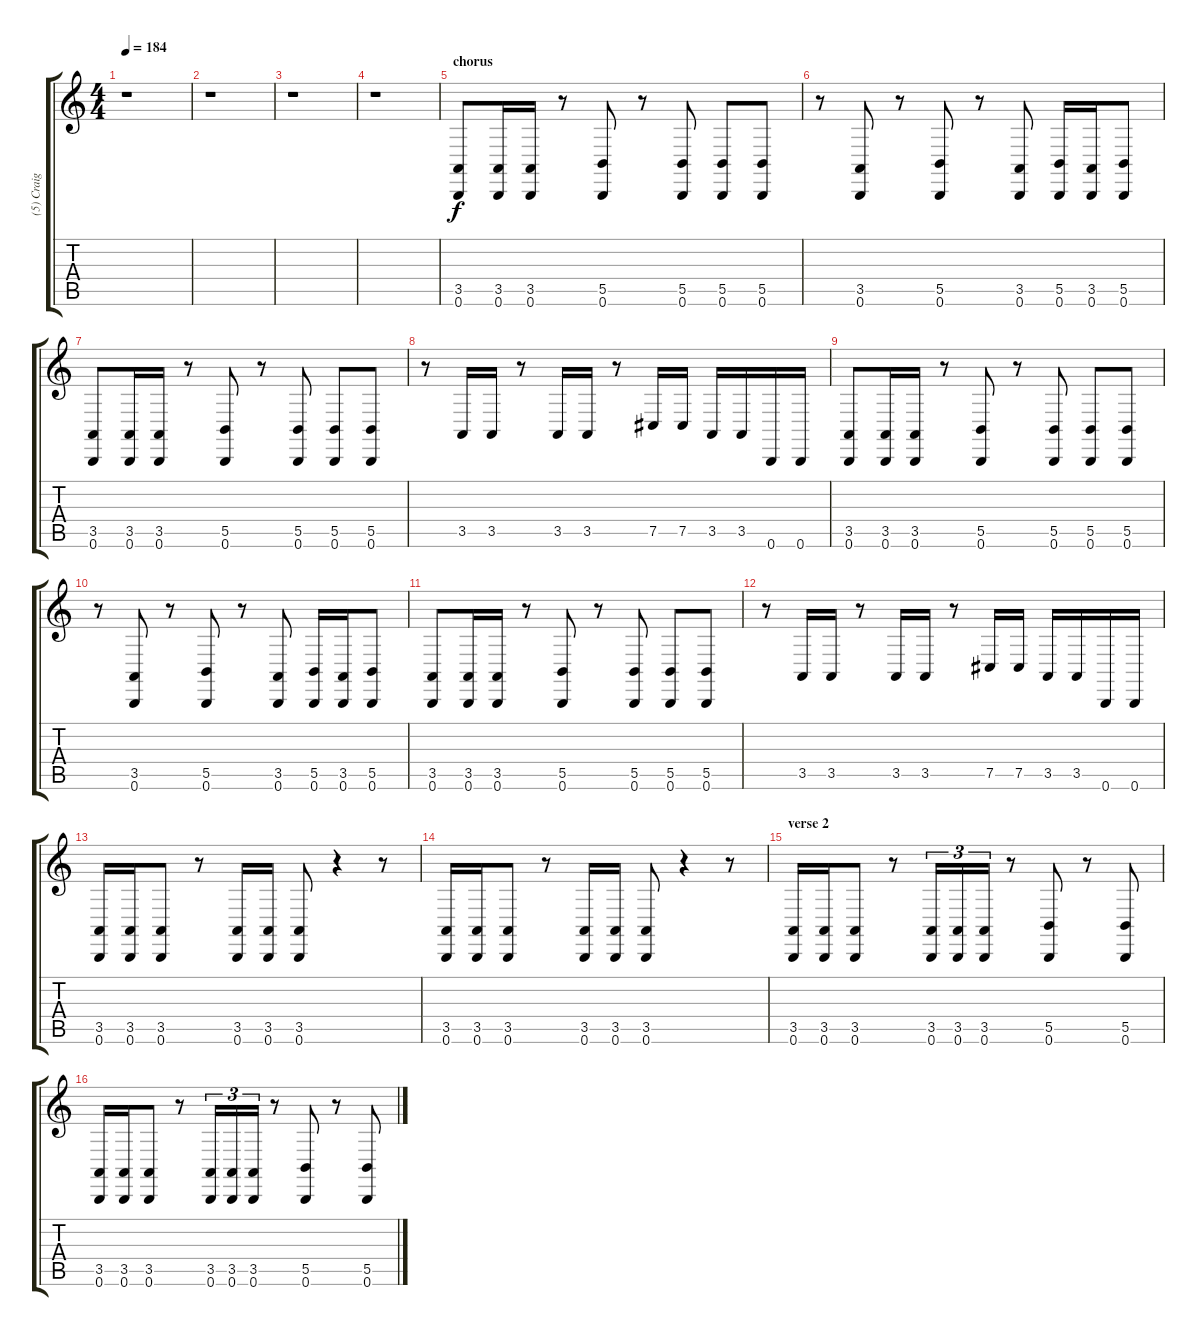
\track ("(5) Craig - drum II" "(5) Craig ") {instrument synthdrum}
\staff {score tabs}
\tuning (Db4 Ab3 E3 B2 Gb2 B1) {hide}
\ts (4 4)
\tempo 184
\clef g2
\ks c
r.1{dy f} |
r.1 |
r.1 |
r.1 |
\section ("" "chorus")
(3.5 0.6).8 (3.5 0.6).16 (3.5 0.6).16 r.8 (5.5 0.6).8 r.8 (5.5 0.6).8 (5.5 0.6).8 (5.5 0.6).8 |
r.8 (3.5 0.6).8 r.8 (5.5 0.6).8 r.8 (3.5 0.6).8 (5.5 0.6).16 (3.5 0.6).16 (5.5 0.6).8 |
(3.5 0.6).8 (3.5 0.6).16 (3.5 0.6).16 r.8 (5.5 0.6).8 r.8 (5.5 0.6).8 (5.5 0.6).8 (5.5 0.6).8 |
r.8 3.5.16 3.5.16 r.8 3.5.16 3.5.16 r.8 7.5.16 7.5.16 3.5.16 3.5.16 0.6.16 0.6.16 |
(3.5 0.6).8 (3.5 0.6).16 (3.5 0.6).16 r.8 (5.5 0.6).8 r.8 (5.5 0.6).8 (5.5 0.6).8 (5.5 0.6).8 |
r.8 (3.5 0.6).8 r.8 (5.5 0.6).8 r.8 (3.5 0.6).8 (5.5 0.6).16 (3.5 0.6).16 (5.5 0.6).8 |
(3.5 0.6).8 (3.5 0.6).16 (3.5 0.6).16 r.8 (5.5 0.6).8 r.8 (5.5 0.6).8 (5.5 0.6).8 (5.5 0.6).8 |
r.8 3.5.16 3.5.16 r.8 3.5.16 3.5.16 r.8 7.5.16 7.5.16 3.5.16 3.5.16 0.6.16 0.6.16 |
(3.5 0.6).16 (3.5 0.6).16 (3.5 0.6).8 r.8 (3.5 0.6).16 (3.5 0.6).16 (3.5 0.6).8 r.4 r.8 |
(3.5 0.6).16 (3.5 0.6).16 (3.5 0.6).8 r.8 (3.5 0.6).16 (3.5 0.6).16 (3.5 0.6).8 r.4 r.8 |
\section ("" "verse 2")
(3.5 0.6).16 (3.5 0.6).16 (3.5 0.6).8 r.8 (3.5 0.6).16{tu (3 2)} (3.5 0.6).16{tu (3 2)} (3.5 0.6).16{tu (3 2)} r.8 (5.5 0.6).8 r.8 (5.5 0.6).8 |
(3.5 0.6).16 (3.5 0.6).16 (3.5 0.6).8 r.8 (3.5 0.6).16{tu (3 2)} (3.5 0.6).16{tu (3 2)} (3.5 0.6).16{tu (3 2)} r.8 (5.5 0.6).8 r.8 (5.5 0.6).8
